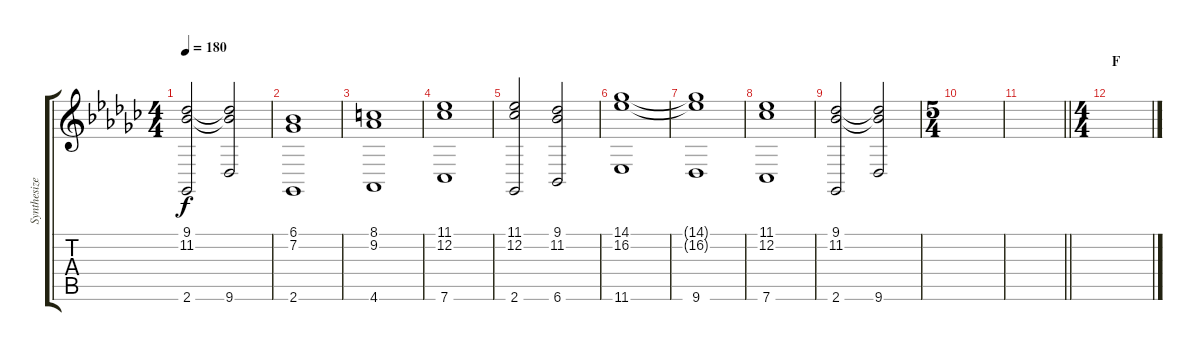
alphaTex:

\track ("Synthesizer" "Synthesize") {instrument pad8sweep}
\staff {score tabs}
\tuning (E4 B3 G3 D3 A2 E2) {hide}
\ts (4 4)
\tempo 180
\clef g2
\ks gb
(9.1 11.2 2.6).2{dy f} (9.1{t} 11.2{t} 9.6).2 |
(6.1 7.2 2.6).1 |
(8.1 9.2 4.6).1 |
(11.1 12.2 7.6).1 |
(11.1 12.2 2.6).2 (9.1 11.2 6.6).2 |
(14.1 16.2 11.6).1 |
(14.1{t} 16.2{t} 9.6).1 |
(11.1 12.2 7.6).1 |
(9.1 11.2 2.6).2 (9.1{t} 11.2{t} 9.6).2 |
\ts (5 4)
|
\barLineRight lightlight
|
\ts (4 4)
\section ("" "F")
